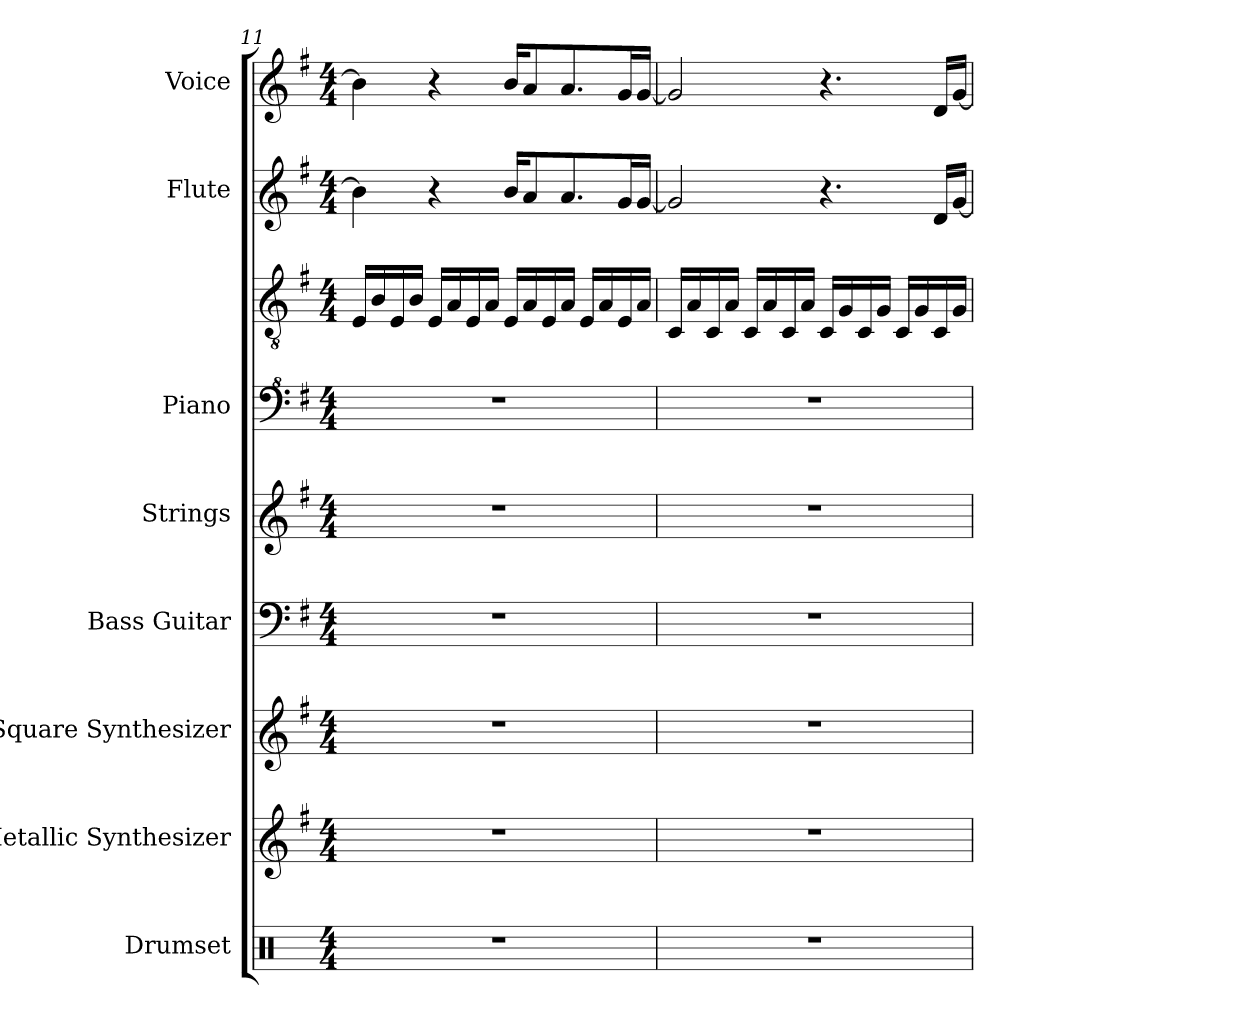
**kern	**kern	**kern	**kern	**kern	**kern	**kern	**kern	**kern
*part8	*part7	*part6	*part5	*part4	*part3	*part3	*part2	*part1
*staff9	*staff8	*staff7	*staff6	*staff5	*staff4	*staff3	*staff2	*staff1
*I"Drumset	*I"Metallic Synthesizer	*I"Square Synthesizer	*I"Bass Guitar	*I"Strings	*I"Piano	*	*I"Flute	*I"Voice
*I'D. Set	*I'Synth.	*I'Synth.	*I'B. Guit.	*I'St.	*I'Pno.	*	*I'Fl.	*I'Vo.
!!LO:PB:g=z
*clefX	*clefG2	*clefG2	*clefF4	*clefG2	*clefF^4	*clefGv2	*clefG2	*clefG2
*	*	*	*ITrd7c12	*	*	*	*	*
*k[]	*k[f#]	*k[f#]	*k[f#]	*k[f#]	*k[f#]	*k[f#]	*k[f#]	*k[f#]
*M4/4	*M4/4	*M4/4	*M4/4	*M4/4	*M4/4	*M4/4	*M4/4	*M4/4
=11	=11	=11	=11	=11	=11	=11	=11	=11
1r	1r	1r	1r	1r	1r	16E/LL	4b\]	4b\]
.	.	.	.	.	.	16B/	.	.
.	.	.	.	.	.	16E/	.	.
.	.	.	.	.	.	16B/JJ	.	.
.	.	.	.	.	.	16E/LL	4r	4r
.	.	.	.	.	.	16A/	.	.
.	.	.	.	.	.	16E/	.	.
.	.	.	.	.	.	16A/JJ	.	.
.	.	.	.	.	.	16E/LL	16b/KL	16b/KL
.	.	.	.	.	.	16A/	8a/	8a/
.	.	.	.	.	.	16E/	.	.
.	.	.	.	.	.	16A/JJ	8.a/	8.a/
.	.	.	.	.	.	16E/LL	.	.
.	.	.	.	.	.	16A/	.	.
.	.	.	.	.	.	16E/	16g/L	16g/L
.	.	.	.	.	.	16A/JJ	[16g/JJ	[16g/JJ
=12	=12	=12	=12	=12	=12	=12	=12	=12
1r	1r	1r	1r	1r	1r	16C/LL	2g/]	2g/]
.	.	.	.	.	.	16A/	.	.
.	.	.	.	.	.	16C/	.	.
.	.	.	.	.	.	16A/JJ	.	.
.	.	.	.	.	.	16C/LL	.	.
.	.	.	.	.	.	16A/	.	.
.	.	.	.	.	.	16C/	.	.
.	.	.	.	.	.	16A/JJ	.	.
.	.	.	.	.	.	16C/LL	4.r	4.r
.	.	.	.	.	.	16G/	.	.
.	.	.	.	.	.	16C/	.	.
.	.	.	.	.	.	16G/JJ	.	.
.	.	.	.	.	.	16C/LL	.	.
.	.	.	.	.	.	16G/	.	.
.	.	.	.	.	.	16C/	16d/LL	16d/LL
.	.	.	.	.	.	16G/JJ	[16g/JJ	[16g/JJ
=	=	=	=	=	=	=	=	=
*-	*-	*-	*-	*-	*-	*-	*-	*-
